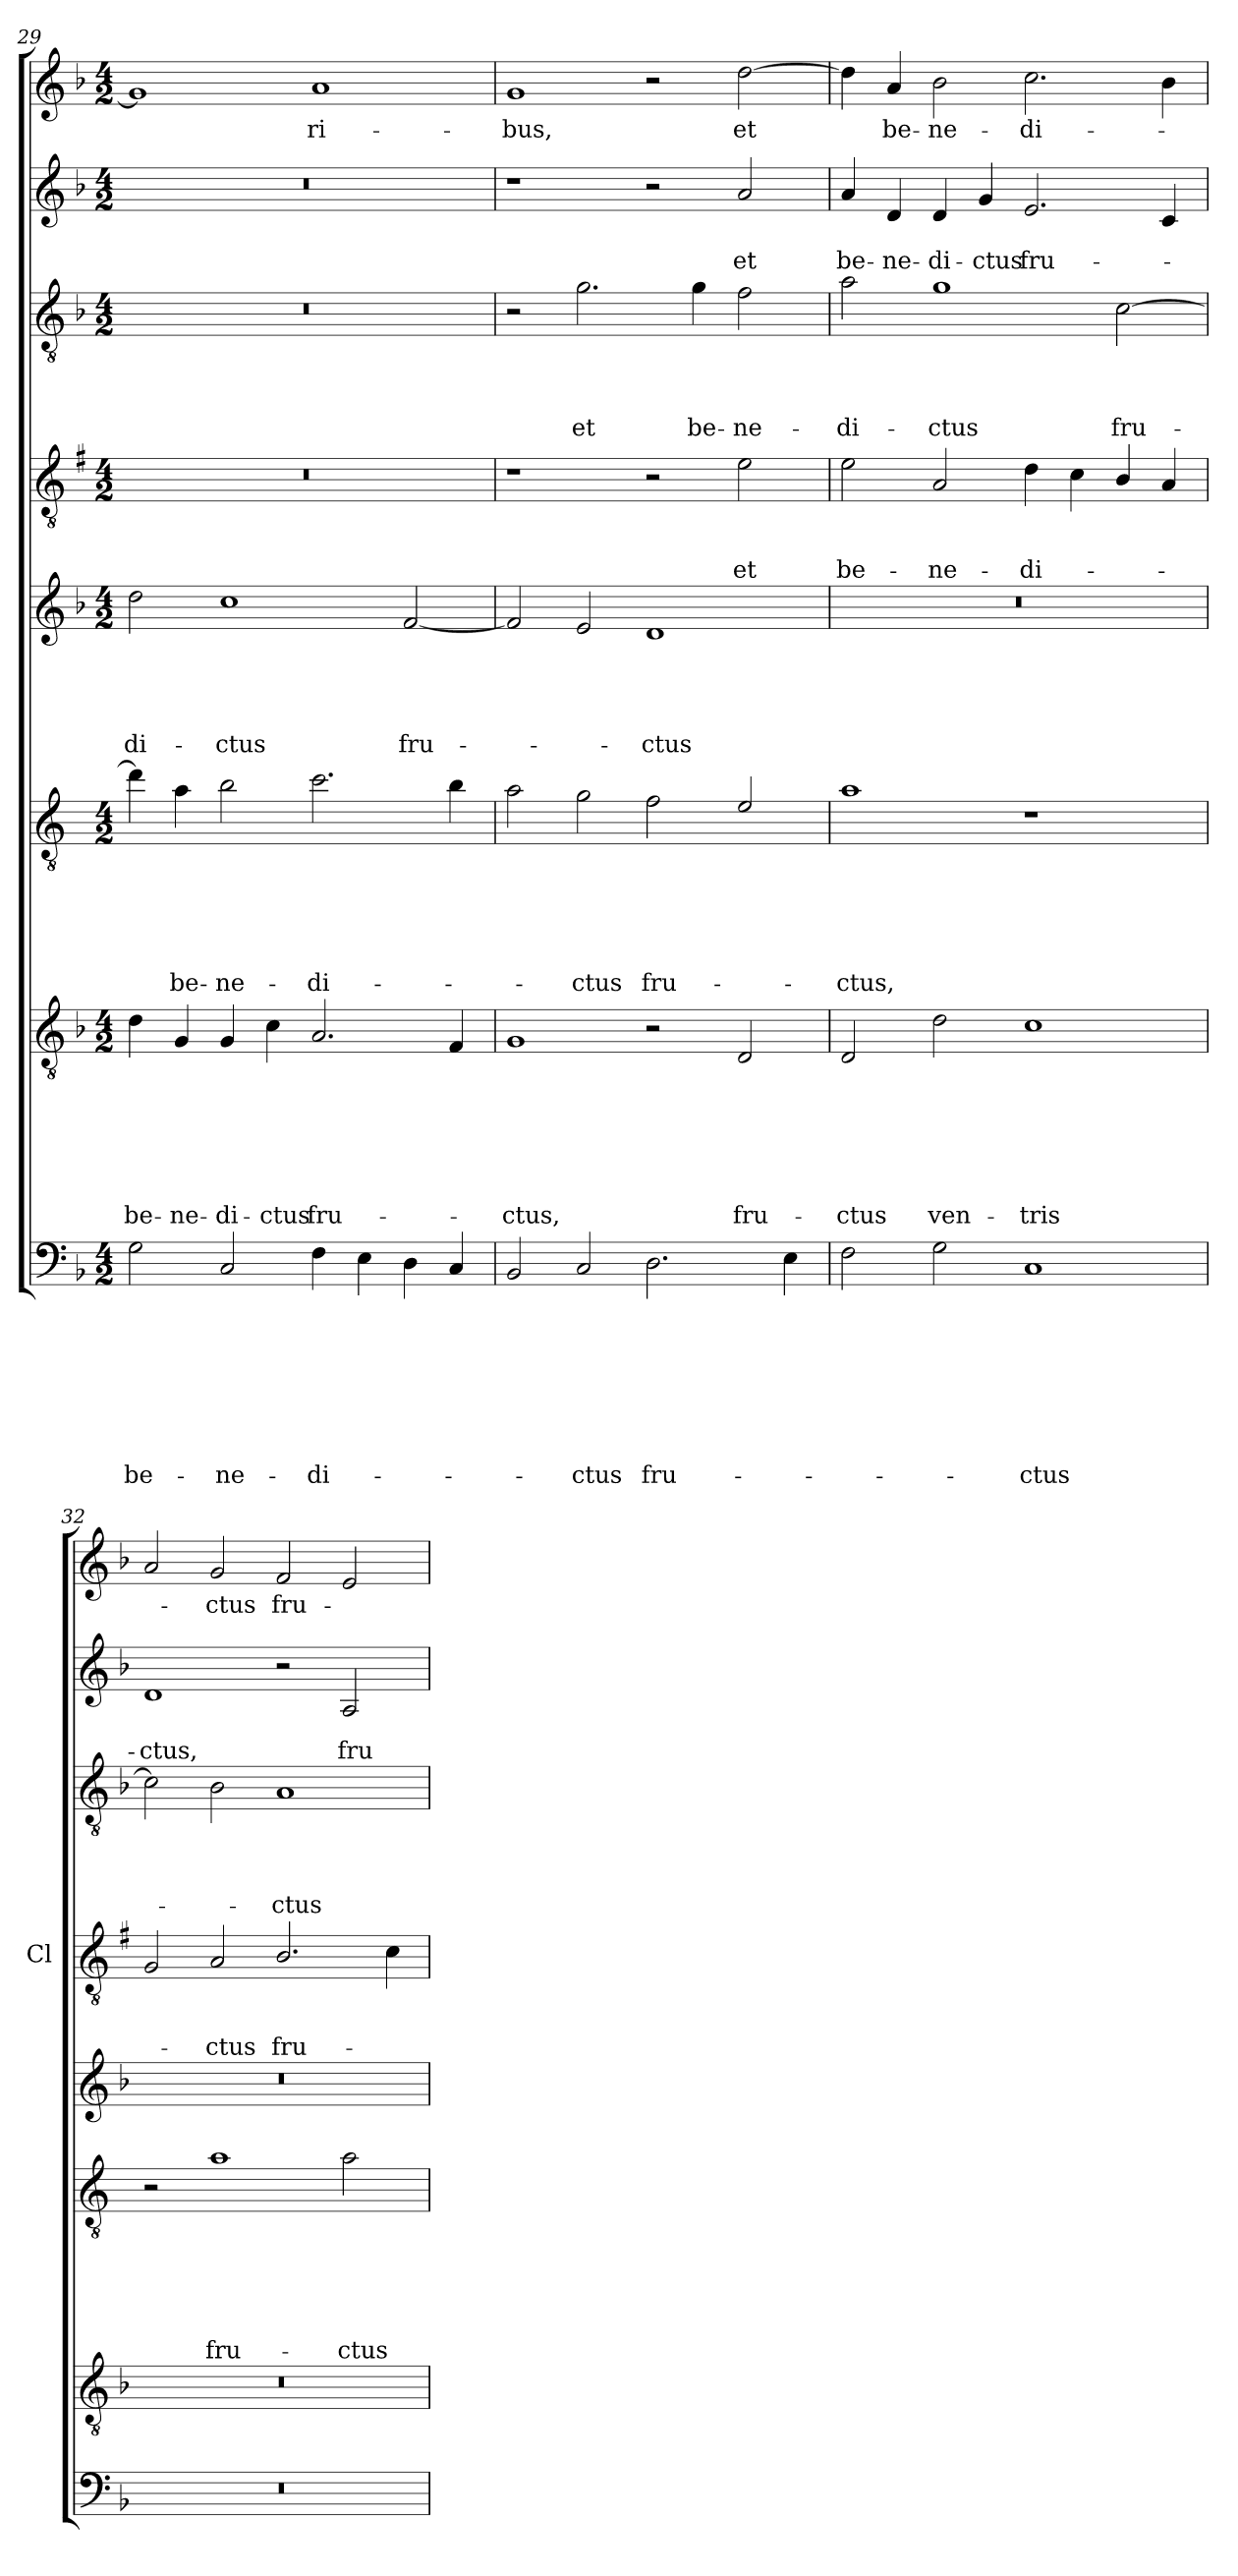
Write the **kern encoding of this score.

**kern	**text	**text	**text	**text	**text	**text	**text	**text	**kern	**text	**text	**text	**text	**text	**text	**text	**kern	**text	**text	**text	**text	**text	**text	**kern	**text	**text	**text	**text	**text	**kern	**text	**text	**text	**kern	**text	**text	**text	**text	**kern	**text	**text	**kern	**text
*part8	*part8	*part8	*part8	*part8	*part8	*part8	*part8	*part8	*part7	*part7	*part7	*part7	*part7	*part7	*part7	*part7	*part6	*part6	*part6	*part6	*part6	*part6	*part6	*part5	*part5	*part5	*part5	*part5	*part5	*part4	*part4	*part4	*part4	*part3	*part3	*part3	*part3	*part3	*part2	*part2	*part2	*part1	*part1
*staff8	*staff8	*staff8	*staff8	*staff8	*staff8	*staff8	*staff8	*staff8	*staff7	*staff7	*staff7	*staff7	*staff7	*staff7	*staff7	*staff7	*staff6	*staff6	*staff6	*staff6	*staff6	*staff6	*staff6	*staff5	*staff5	*staff5	*staff5	*staff5	*staff5	*staff4	*staff4	*staff4	*staff4	*staff3	*staff3	*staff3	*staff3	*staff3	*staff2	*staff2	*staff2	*staff1	*staff1
*	*	*	*	*	*	*	*	*	*	*	*	*	*	*	*	*	*	*	*	*	*	*	*	*	*	*	*	*	*	*I'Cl	*	*	*	*	*	*	*	*	*	*	*	*	*
!!LO:LB:g=z
*clefF4	*	*	*	*	*	*	*	*	*clefGv2	*	*	*	*	*	*	*	*clefGv2	*	*	*	*	*	*	*clefG2	*	*	*	*	*	*clefGv2	*	*	*	*clefGv2	*	*	*	*	*clefG2	*	*	*clefG2	*
*	*	*	*	*	*	*	*	*	*	*	*	*	*	*	*	*	*ITrd4c7	*	*	*	*	*	*	*	*	*	*	*	*	*ITrd1c2	*	*	*	*	*	*	*	*	*	*	*	*	*
*k[b-]	*	*	*	*	*	*	*	*	*k[b-]	*	*	*	*	*	*	*	*k[b-]	*	*	*	*	*	*	*k[b-]	*	*	*	*	*	*k[b-]	*	*	*	*k[b-]	*	*	*	*	*k[b-]	*	*	*k[b-]	*
*F:	*	*	*	*	*	*	*	*	*F:	*	*	*	*	*	*	*	*F:	*	*	*	*	*	*	*F:	*	*	*	*	*	*F:	*	*	*	*F:	*	*	*	*	*F:	*	*	*F:	*
*M4/2	*	*	*	*	*	*	*	*	*M4/2	*	*	*	*	*	*	*	*M4/2	*	*	*	*	*	*	*M4/2	*	*	*	*	*	*M4/2	*	*	*	*M4/2	*	*	*	*	*M4/2	*	*	*M4/2	*
=29	=29	=29	=29	=29	=29	=29	=29	=29	=29	=29	=29	=29	=29	=29	=29	=29	=29	=29	=29	=29	=29	=29	=29	=29	=29	=29	=29	=29	=29	=29	=29	=29	=29	=29	=29	=29	=29	=29	=29	=29	=29	=29	=29
!	!	!	!	!	!	!	!	!LO:LY:b	!	!	!	!	!	!	!	!LO:LY:b	!	!	!	!	!	!	!	!	!	!	!	!	!LO:LY:b	!	!	!	!	!	!	!	!	!	!	!	!	!	!
2G\	.	.	.	.	.	.	.	be-	4d\	.	.	.	.	.	.	be-	4g\]	.	.	.	.	.	.	2dd\	.	.	.	.	-di-	0r	.	.	.	0r	.	.	.	.	0r	.	.	1g]	.
!	!	!	!	!	!	!	!	!	!	!	!	!	!	!	!	!LO:LY:b	!	!	!	!	!	!	!LO:LY:b	!	!	!	!	!	!	!	!	!	!	!	!	!	!	!	!	!	!	!	!
.	.	.	.	.	.	.	.	.	4G/	.	.	.	.	.	.	-ne-	4d\	.	.	.	.	.	be-	.	.	.	.	.	.	.	.	.	.	.	.	.	.	.	.	.	.	.	.
!	!	!	!	!	!	!	!	!LO:LY:b	!	!	!	!	!	!	!	!LO:LY:b	!	!	!	!	!	!	!LO:LY:b	!	!	!	!	!	!LO:LY:b	!	!	!	!	!	!	!	!	!	!	!	!	!	!
2C/	.	.	.	.	.	.	.	-ne-	4G/	.	.	.	.	.	.	-di-	2e\	.	.	.	.	.	-ne-	1cc	.	.	.	.	-ctus	.	.	.	.	.	.	.	.	.	.	.	.	.	.
!	!	!	!	!	!	!	!	!	!	!	!	!	!	!	!	!LO:LY:b	!	!	!	!	!	!	!	!	!	!	!	!	!	!	!	!	!	!	!	!	!	!	!	!	!	!	!
.	.	.	.	.	.	.	.	.	4c\	.	.	.	.	.	.	-ctus	.	.	.	.	.	.	.	.	.	.	.	.	.	.	.	.	.	.	.	.	.	.	.	.	.	.	.
!	!	!	!	!	!	!	!	!LO:LY:b	!	!	!	!	!	!	!	!LO:LY:b	!	!	!	!	!	!	!LO:LY:b	!	!	!	!	!	!	!	!	!	!	!	!	!	!	!	!	!	!	!	!LO:LY:b
4F\	.	.	.	.	.	.	.	-di-	2.A/	.	.	.	.	.	.	fru-	2.f\	.	.	.	.	.	-di-	.	.	.	.	.	.	.	.	.	.	.	.	.	.	.	.	.	.	1a	-ri-
4E\	.	.	.	.	.	.	.	.	.	.	.	.	.	.	.	.	.	.	.	.	.	.	.	.	.	.	.	.	.	.	.	.	.	.	.	.	.	.	.	.	.	.	.
!	!	!	!	!	!	!	!	!	!	!	!	!	!	!	!	!	!	!	!	!	!	!	!	!	!	!	!	!	!LO:LY:b	!	!	!	!	!	!	!	!	!	!	!	!	!	!
4D\	.	.	.	.	.	.	.	.	.	.	.	.	.	.	.	.	.	.	.	.	.	.	.	[2f/	.	.	.	.	fru-	.	.	.	.	.	.	.	.	.	.	.	.	.	.
4C/	.	.	.	.	.	.	.	.	4F/	.	.	.	.	.	.	.	4e\	.	.	.	.	.	.	.	.	.	.	.	.	.	.	.	.	.	.	.	.	.	.	.	.	.	.
=30	=30	=30	=30	=30	=30	=30	=30	=30	=30	=30	=30	=30	=30	=30	=30	=30	=30	=30	=30	=30	=30	=30	=30	=30	=30	=30	=30	=30	=30	=30	=30	=30	=30	=30	=30	=30	=30	=30	=30	=30	=30	=30	=30
!	!	!	!	!	!	!	!	!	!	!	!	!	!	!	!	!LO:LY:b	!	!	!	!	!	!	!	!	!	!	!	!	!	!	!	!	!	!	!	!	!	!	!	!	!	!	!LO:LY:b
2BB-/	.	.	.	.	.	.	.	.	1G	.	.	.	.	.	.	-ctus,	2d\	.	.	.	.	.	.	2f/]	.	.	.	.	.	1r	.	.	.	2r	.	.	.	.	1r	.	.	1g	-bus,
!	!	!	!	!	!	!	!	!LO:LY:b	!	!	!	!	!	!	!	!	!	!	!	!	!	!	!LO:LY:b	!	!	!	!	!	!	!	!	!	!	!	!	!	!	!LO:LY:b	!	!	!	!	!
2C/	.	.	.	.	.	.	.	-ctus	.	.	.	.	.	.	.	.	2c\	.	.	.	.	.	-ctus	2e/	.	.	.	.	.	.	.	.	.	2.g\	.	.	.	et	.	.	.	.	.
!	!	!	!	!	!	!	!	!LO:LY:b	!	!	!	!	!	!	!	!	!	!	!	!	!	!	!LO:LY:b	!	!	!	!	!	!LO:LY:b	!	!	!	!	!	!	!	!	!	!	!	!	!	!
2.D\	.	.	.	.	.	.	.	fru-	2r	.	.	.	.	.	.	.	2B-\	.	.	.	.	.	fru-	1d	.	.	.	.	-ctus	2r	.	.	.	.	.	.	.	.	2r	.	.	2r	.
!	!	!	!	!	!	!	!	!	!	!	!	!	!	!	!	!	!	!	!	!	!	!	!	!	!	!	!	!	!	!	!	!	!	!	!	!	!	!LO:LY:b	!	!	!	!	!
.	.	.	.	.	.	.	.	.	.	.	.	.	.	.	.	.	.	.	.	.	.	.	.	.	.	.	.	.	.	.	.	.	.	4g\	.	.	.	be-	.	.	.	.	.
!	!	!	!	!	!	!	!	!	!	!	!	!	!	!	!	!LO:LY:b	!	!	!	!	!	!	!	!	!	!	!	!	!	!	!	!	!LO:LY:b	!	!	!	!	!LO:LY:b	!	!	!LO:LY:b	!	!LO:LY:b
.	.	.	.	.	.	.	.	.	2D/	.	.	.	.	.	.	fru-	2A/	.	.	.	.	.	.	.	.	.	.	.	.	2d\	.	.	et	2f\	.	.	.	-ne-	2a/	.	et	[2dd\	et
4E\	.	.	.	.	.	.	.	.	.	.	.	.	.	.	.	.	.	.	.	.	.	.	.	.	.	.	.	.	.	.	.	.	.	.	.	.	.	.	.	.	.	.	.
=31	=31	=31	=31	=31	=31	=31	=31	=31	=31	=31	=31	=31	=31	=31	=31	=31	=31	=31	=31	=31	=31	=31	=31	=31	=31	=31	=31	=31	=31	=31	=31	=31	=31	=31	=31	=31	=31	=31	=31	=31	=31	=31	=31
!	!	!	!	!	!	!	!	!	!	!	!	!	!	!	!	!LO:LY:b	!	!	!	!	!	!	!LO:LY:b	!	!	!	!	!	!	!	!	!	!LO:LY:b	!	!	!	!	!LO:LY:b	!	!	!LO:LY:b	!	!
2F\	.	.	.	.	.	.	.	.	2D/	.	.	.	.	.	.	-ctus	1d	.	.	.	.	.	-ctus,	0r	.	.	.	.	.	2d\	.	.	be-	2a\	.	.	.	-di-	4a/	.	be-	4dd\]	.
!	!	!	!	!	!	!	!	!	!	!	!	!	!	!	!	!	!	!	!	!	!	!	!	!	!	!	!	!	!	!	!	!	!	!	!	!	!	!	!	!	!LO:LY:b	!	!LO:LY:b
.	.	.	.	.	.	.	.	.	.	.	.	.	.	.	.	.	.	.	.	.	.	.	.	.	.	.	.	.	.	.	.	.	.	.	.	.	.	.	4d/	.	-ne-	4a/	be-
!	!	!	!	!	!	!	!	!	!	!	!	!	!	!	!	!LO:LY:b	!	!	!	!	!	!	!	!	!	!	!	!	!	!	!	!	!LO:LY:b	!	!	!	!	!LO:LY:b	!	!	!LO:LY:b	!	!LO:LY:b
2G\	.	.	.	.	.	.	.	.	2d\	.	.	.	.	.	.	ven-	.	.	.	.	.	.	.	.	.	.	.	.	.	2G/	.	.	-ne-	1g	.	.	.	-ctus	4d/	.	-di-	2b-\	-ne-
!	!	!	!	!	!	!	!	!	!	!	!	!	!	!	!	!	!	!	!	!	!	!	!	!	!	!	!	!	!	!	!	!	!	!	!	!	!	!	!	!	!LO:LY:b	!	!
.	.	.	.	.	.	.	.	.	.	.	.	.	.	.	.	.	.	.	.	.	.	.	.	.	.	.	.	.	.	.	.	.	.	.	.	.	.	.	4g/	.	-ctus	.	.
!	!	!	!	!	!	!	!	!LO:LY:b	!	!	!	!	!	!	!	!LO:LY:b	!	!	!	!	!	!	!	!	!	!	!	!	!	!	!	!	!LO:LY:b	!	!	!	!	!	!	!	!LO:LY:b	!	!LO:LY:b
1C	.	.	.	.	.	.	.	-ctus	1c	.	.	.	.	.	.	-tris	1r	.	.	.	.	.	.	.	.	.	.	.	.	4c\	.	.	-di-	.	.	.	.	.	2.e/	.	fru-	2.cc\	-di-
.	.	.	.	.	.	.	.	.	.	.	.	.	.	.	.	.	.	.	.	.	.	.	.	.	.	.	.	.	.	4B-\	.	.	.	.	.	.	.	.	.	.	.	.	.
!	!	!	!	!	!	!	!	!	!	!	!	!	!	!	!	!	!	!	!	!	!	!	!	!	!	!	!	!	!	!	!	!	!	!	!	!	!	!LO:LY:b	!	!	!	!	!
.	.	.	.	.	.	.	.	.	.	.	.	.	.	.	.	.	.	.	.	.	.	.	.	.	.	.	.	.	.	4A/	.	.	.	[2c\	.	.	.	fru-	.	.	.	.	.
.	.	.	.	.	.	.	.	.	.	.	.	.	.	.	.	.	.	.	.	.	.	.	.	.	.	.	.	.	.	4G/	.	.	.	.	.	.	.	.	4c/	.	.	4b-\	.
=32	=32	=32	=32	=32	=32	=32	=32	=32	=32	=32	=32	=32	=32	=32	=32	=32	=32	=32	=32	=32	=32	=32	=32	=32	=32	=32	=32	=32	=32	=32	=32	=32	=32	=32	=32	=32	=32	=32	=32	=32	=32	=32	=32
!	!	!	!	!	!	!	!	!	!	!	!	!	!	!	!	!	!	!	!	!	!	!	!	!	!	!	!	!	!	!	!	!	!	!	!	!	!	!	!	!	!LO:LY:b	!	!
0r	.	.	.	.	.	.	.	.	0r	.	.	.	.	.	.	.	2r	.	.	.	.	.	.	0r	.	.	.	.	.	2F/	.	.	.	2c\]	.	.	.	.	1d	.	-ctus,	2a/	.
!	!	!	!	!	!	!	!	!	!	!	!	!	!	!	!	!	!	!	!	!	!	!	!LO:LY:b	!	!	!	!	!	!	!	!	!	!LO:LY:b	!	!	!	!	!	!	!	!	!	!LO:LY:b
.	.	.	.	.	.	.	.	.	.	.	.	.	.	.	.	.	1d	.	.	.	.	.	fru-	.	.	.	.	.	.	2G/	.	.	-ctus	2B-\	.	.	.	.	.	.	.	2g/	-ctus
!	!	!	!	!	!	!	!	!	!	!	!	!	!	!	!	!	!	!	!	!	!	!	!	!	!	!	!	!	!	!	!	!	!LO:LY:b	!	!	!	!	!LO:LY:b	!	!	!	!	!LO:LY:b
.	.	.	.	.	.	.	.	.	.	.	.	.	.	.	.	.	.	.	.	.	.	.	.	.	.	.	.	.	.	2.A/	.	.	fru-	1A	.	.	.	-ctus	2r	.	.	2f/	fru-
!	!	!	!	!	!	!	!	!	!	!	!	!	!	!	!	!	!	!	!	!	!	!	!LO:LY:b	!	!	!	!	!	!	!	!	!	!	!	!	!	!	!	!	!	!LO:LY:b	!	!
.	.	.	.	.	.	.	.	.	.	.	.	.	.	.	.	.	2d\	.	.	.	.	.	-ctus	.	.	.	.	.	.	.	.	.	.	.	.	.	.	.	2A/	.	fru-	2e/	.
.	.	.	.	.	.	.	.	.	.	.	.	.	.	.	.	.	.	.	.	.	.	.	.	.	.	.	.	.	.	4B-\	.	.	.	.	.	.	.	.	.	.	.	.	.
=	=	=	=	=	=	=	=	=	=	=	=	=	=	=	=	=	=	=	=	=	=	=	=	=	=	=	=	=	=	=	=	=	=	=	=	=	=	=	=	=	=	=	=
*-	*-	*-	*-	*-	*-	*-	*-	*-	*-	*-	*-	*-	*-	*-	*-	*-	*-	*-	*-	*-	*-	*-	*-	*-	*-	*-	*-	*-	*-	*-	*-	*-	*-	*-	*-	*-	*-	*-	*-	*-	*-	*-	*-
